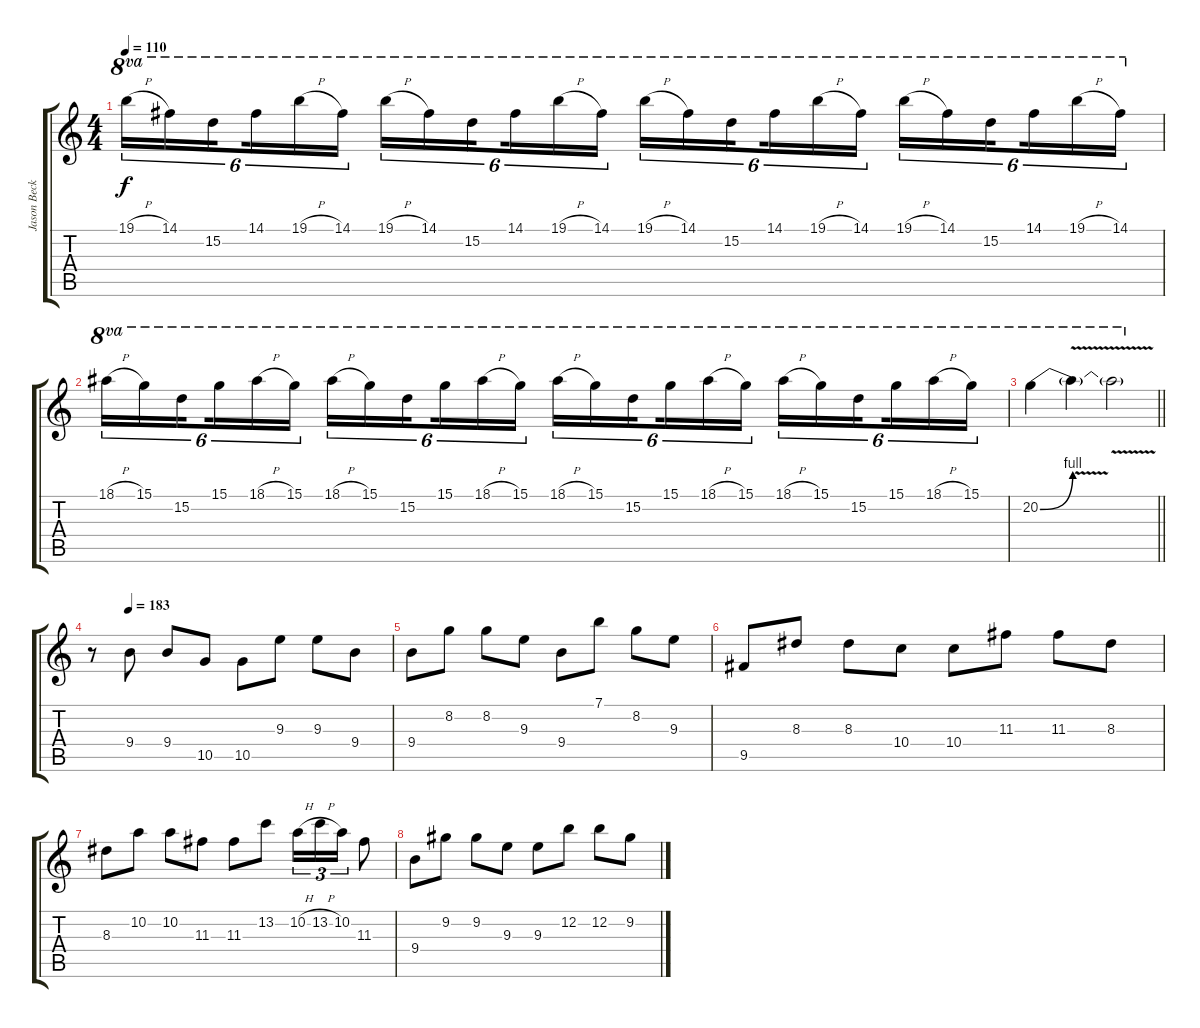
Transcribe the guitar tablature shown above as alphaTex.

\track ("Jason Becker" "Jason Beck") {instrument distortionguitar}
\staff {score tabs}
\tuning (E4 B3 G3 D3 A2 E2) {hide}
\ts (4 4)
\tempo 110
\clef g2
\ks c
19.1{h}.16{tu (6 4) ot 8va dy f} 14.1.16{tu (6 4) ot 8va} 15.2.16{tu (6 4) ot 8va beam splitsecondary} 14.1.16{tu (6 4) ot 8va} 19.1{h}.16{tu (6 4) ot 8va} 14.1.16{tu (6 4) ot 8va} 19.1{h}.16{tu (6 4) ot 8va} 14.1.16{tu (6 4) ot 8va} 15.2.16{tu (6 4) ot 8va beam splitsecondary} 14.1.16{tu (6 4) ot 8va} 19.1{h}.16{tu (6 4) ot 8va} 14.1.16{tu (6 4) ot 8va} 19.1{h}.16{tu (6 4) ot 8va} 14.1.16{tu (6 4) ot 8va} 15.2.16{tu (6 4) ot 8va beam splitsecondary} 14.1.16{tu (6 4) ot 8va} 19.1{h}.16{tu (6 4) ot 8va} 14.1.16{tu (6 4) ot 8va} 19.1{h}.16{tu (6 4) ot 8va} 14.1.16{tu (6 4) ot 8va} 15.2.16{tu (6 4) ot 8va beam splitsecondary} 14.1.16{tu (6 4) ot 8va} 19.1{h}.16{tu (6 4) ot 8va} 14.1.16{tu (6 4) ot 8va} |
18.1{h}.16{tu (6 4) ot 8va} 15.1.16{tu (6 4) ot 8va} 15.2.16{tu (6 4) ot 8va beam splitsecondary} 15.1.16{tu (6 4) ot 8va} 18.1{h}.16{tu (6 4) ot 8va} 15.1.16{tu (6 4) ot 8va} 18.1{h}.16{tu (6 4) ot 8va} 15.1.16{tu (6 4) ot 8va} 15.2.16{tu (6 4) ot 8va beam splitsecondary} 15.1.16{tu (6 4) ot 8va} 18.1{h}.16{tu (6 4) ot 8va} 15.1.16{tu (6 4) ot 8va} 18.1{h}.16{tu (6 4) ot 8va} 15.1.16{tu (6 4) ot 8va} 15.2.16{tu (6 4) ot 8va beam splitsecondary} 15.1.16{tu (6 4) ot 8va} 18.1{h}.16{tu (6 4) ot 8va} 15.1.16{tu (6 4) ot 8va} 18.1{h}.16{tu (6 4) ot 8va} 15.1.16{tu (6 4) ot 8va} 15.2.16{tu (6 4) ot 8va beam splitsecondary} 15.1.16{tu (6 4) ot 8va} 18.1{h}.16{tu (6 4) ot 8va} 15.1.16{tu (6 4) ot 8va} |
\barLineRight lightlight
20.2{be (bend 0 0 60 4)}.4{ot 8va} 20.2{v t}.4{ot 8va} 20.2{v t}.2{ot 8va} |
\tempo (183 0.125)
r.8 9.4.8 9.4.8 10.5.8 10.5.8 9.3.8 9.3.8 9.4.8 |
9.4.8 8.2.8 8.2.8 9.3.8 9.4.8 7.1.8 8.2.8 9.3.8 |
9.5.8 8.3.8 8.3.8 10.4.8 10.4.8 11.3.8 11.3.8 8.3.8 |
8.3.8 10.2.8 10.2.8 11.3.8 11.3.8 13.2.8 10.2{h}.16{tu (3 2)} 13.2{h}.16{tu (3 2)} 10.2.16{tu (3 2)} 11.3.8 |
9.4.8 9.2.8 9.2.8 9.3.8 9.3.8 12.2.8 12.2.8 9.2.8
